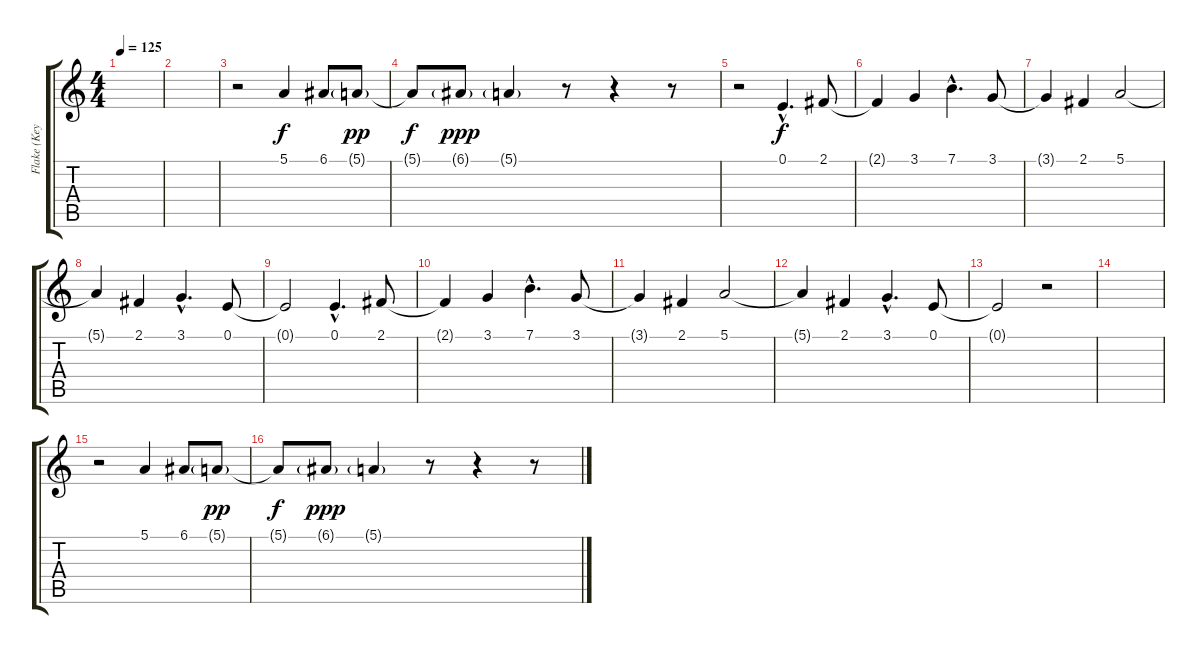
\track ("Flake (Keyboard)" "Flake (Key") {instrument fx5brightness}
\staff {score tabs}
\tuning (E4 B3 G3 D3 A2 E2) {hide}
\ts (4 4)
\tempo 125
\clef g2
\ks c
|
|
r.2{volume 12} 5.1.4{dy f} 6.1.8 5.1{g}.8{dy pp volume 8} |
5.1{t}.8{dy f} 6.1{g}.8{dy ppp} 5.1{g}.4 r.8 r.4 r.8 |
r.2{volume 13 instrument choiraahs} 0.1{hac}.4{d dy f} 2.1.8 |
2.1{t}.4 3.1.4 7.1{hac}.4{d} 3.1.8 |
3.1{t}.4 2.1.4 5.1.2 |
5.1{t}.4 2.1.4 3.1{hac}.4{d} 0.1.8 |
0.1{t}.2 0.1{hac}.4{d} 2.1.8 |
2.1{t}.4 3.1.4 7.1{hac}.4{d} 3.1.8 |
3.1{t}.4 2.1.4 5.1.2 |
5.1{t}.4 2.1.4 3.1{hac}.4{d} 0.1.8 |
0.1{t}.2 r.2 |
|
r.2{volume 8 instrument fx3crystal} 5.1.4 6.1.8 5.1{g}.8{dy pp volume 5} |
5.1{t}.8{dy f} 6.1{g}.8{dy ppp} 5.1{g}.4 r.8 r.4 r.8
